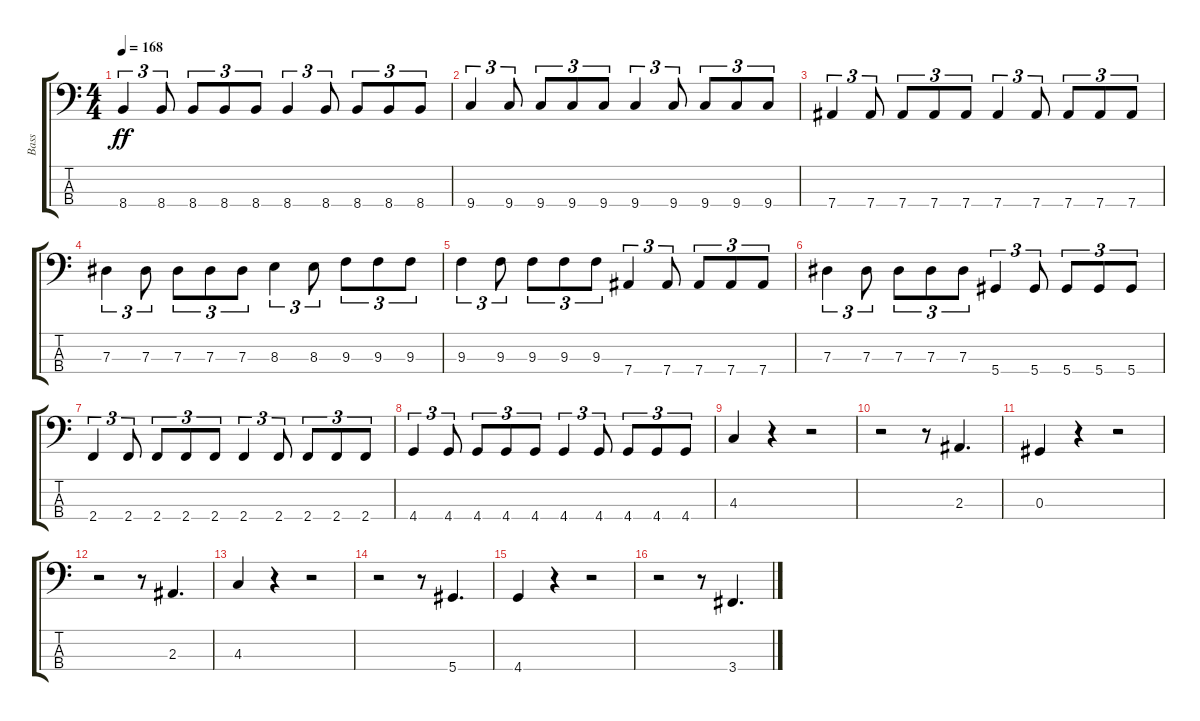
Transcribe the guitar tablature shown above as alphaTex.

\track ("Bass" "Bass") {instrument electricbasspick}
\staff {score tabs}
\tuning (Gb2 Db2 Ab1 Eb1) {hide}
\ts (4 4)
\tempo 168
\clef f4
\ks c
8.4.4{tu (3 2) dy ff} 8.4.8{tu (3 2)} 8.4.8{tu (3 2)} 8.4.8{tu (3 2)} 8.4.8{tu (3 2)} 8.4.4{tu (3 2)} 8.4.8{tu (3 2)} 8.4.8{tu (3 2)} 8.4.8{tu (3 2)} 8.4.8{tu (3 2)} |
9.4.4{tu (3 2)} 9.4.8{tu (3 2)} 9.4.8{tu (3 2)} 9.4.8{tu (3 2)} 9.4.8{tu (3 2)} 9.4.4{tu (3 2)} 9.4.8{tu (3 2)} 9.4.8{tu (3 2)} 9.4.8{tu (3 2)} 9.4.8{tu (3 2)} |
7.4.4{tu (3 2)} 7.4.8{tu (3 2)} 7.4.8{tu (3 2)} 7.4.8{tu (3 2)} 7.4.8{tu (3 2)} 7.4.4{tu (3 2)} 7.4.8{tu (3 2)} 7.4.8{tu (3 2)} 7.4.8{tu (3 2)} 7.4.8{tu (3 2)} |
7.3.4{tu (3 2)} 7.3.8{tu (3 2)} 7.3.8{tu (3 2)} 7.3.8{tu (3 2)} 7.3.8{tu (3 2)} 8.3.4{tu (3 2)} 8.3.8{tu (3 2)} 9.3.8{tu (3 2)} 9.3.8{tu (3 2)} 9.3.8{tu (3 2)} |
9.3.4{tu (3 2)} 9.3.8{tu (3 2)} 9.3.8{tu (3 2)} 9.3.8{tu (3 2)} 9.3.8{tu (3 2)} 7.4.4{tu (3 2)} 7.4.8{tu (3 2)} 7.4.8{tu (3 2)} 7.4.8{tu (3 2)} 7.4.8{tu (3 2)} |
7.3.4{tu (3 2)} 7.3.8{tu (3 2)} 7.3.8{tu (3 2)} 7.3.8{tu (3 2)} 7.3.8{tu (3 2)} 5.4.4{tu (3 2)} 5.4.8{tu (3 2)} 5.4.8{tu (3 2)} 5.4.8{tu (3 2)} 5.4.8{tu (3 2)} |
2.4.4{tu (3 2)} 2.4.8{tu (3 2)} 2.4.8{tu (3 2)} 2.4.8{tu (3 2)} 2.4.8{tu (3 2)} 2.4.4{tu (3 2)} 2.4.8{tu (3 2)} 2.4.8{tu (3 2)} 2.4.8{tu (3 2)} 2.4.8{tu (3 2)} |
4.4.4{tu (3 2)} 4.4.8{tu (3 2)} 4.4.8{tu (3 2)} 4.4.8{tu (3 2)} 4.4.8{tu (3 2)} 4.4.4{tu (3 2)} 4.4.8{tu (3 2)} 4.4.8{tu (3 2)} 4.4.8{tu (3 2)} 4.4.8{tu (3 2)} |
4.3.4 r.4 r.2 |
r.2 r.8 2.3.4{d} |
0.3.4 r.4 r.2 |
r.2 r.8 2.3.4{d} |
4.3.4 r.4 r.2 |
r.2 r.8 5.4.4{d} |
4.4.4 r.4 r.2 |
r.2 r.8 3.4.4{d}
